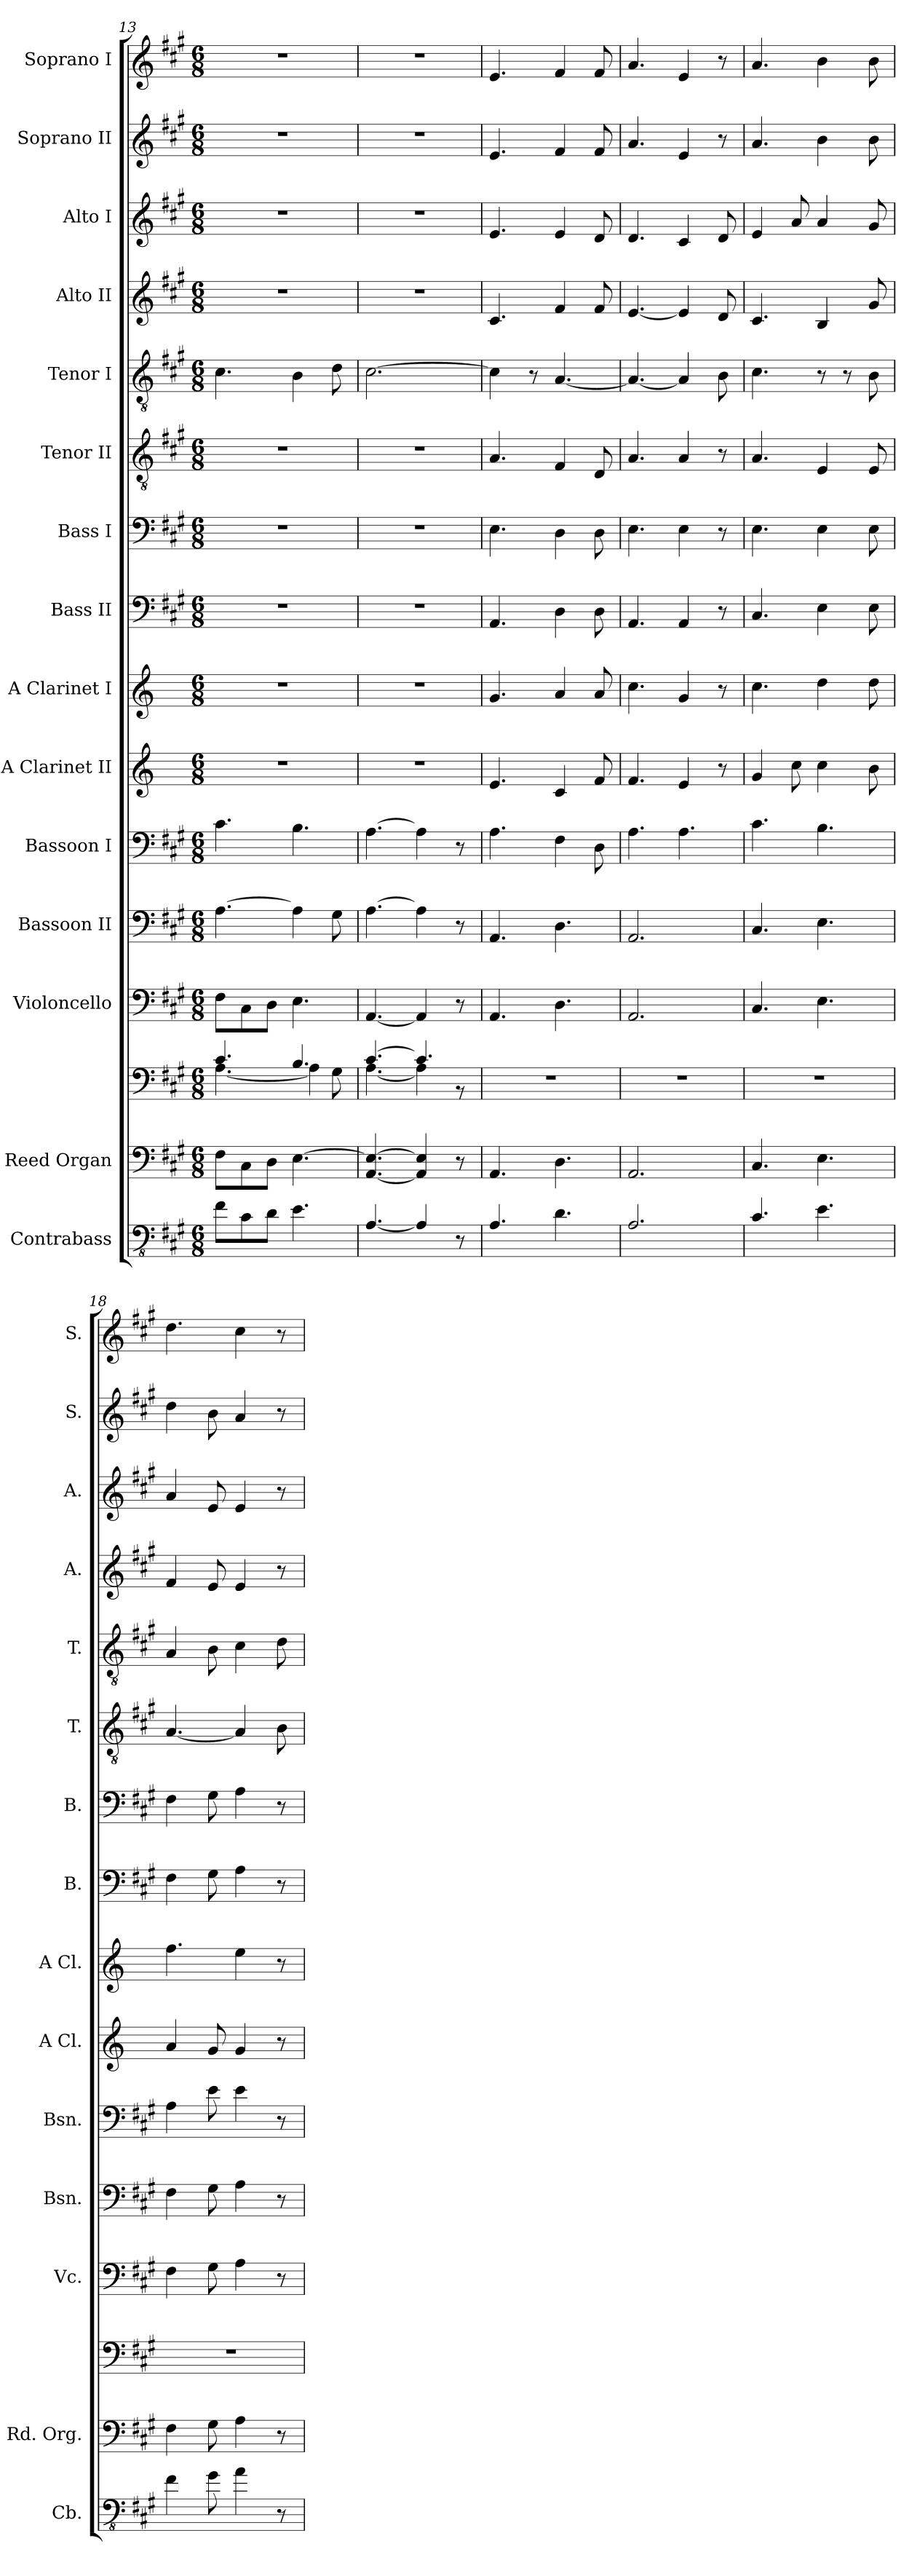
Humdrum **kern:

**kern	**kern	**kern	**kern	**kern	**kern	**kern	**kern	**kern	**kern	**kern	**kern	**kern	**kern	**kern	**kern
*part15	*part14	*part14	*part13	*part12	*part11	*part10	*part9	*part8	*part7	*part6	*part5	*part4	*part3	*part2	*part1
*staff16	*staff15	*staff14	*staff13	*staff12	*staff11	*staff10	*staff9	*staff8	*staff7	*staff6	*staff5	*staff4	*staff3	*staff2	*staff1
*I"Contrabass	*I"Reed Organ	*	*I"Violoncello	*I"Bassoon II	*I"Bassoon I	*I"A Clarinet II	*I"A Clarinet I	*I"Bass II	*I"Bass I	*I"Tenor II	*I"Tenor I	*I"Alto II	*I"Alto I	*I"Soprano II	*I"Soprano I
*I'Cb.	*I'Rd. Org.	*	*I'Vc.	*I'Bsn.	*I'Bsn.	*I'A Cl.	*I'A Cl.	*I'B.	*I'B.	*I'T.	*I'T.	*I'A.	*I'A.	*I'S.	*I'S.
*clefFv4	*clefF4	*clefF4	*clefF4	*clefF4	*clefF4	*clefG2	*clefG2	*clefF4	*clefF4	*clefGv2	*clefGv2	*clefG2	*clefG2	*clefG2	*clefG2
*ITrd7c12	*	*	*	*	*	*ITrd2c3	*ITrd2c3	*	*	*	*	*	*	*	*
*k[f#c#g#]	*k[f#c#g#]	*k[f#c#g#]	*k[f#c#g#]	*k[f#c#g#]	*k[f#c#g#]	*k[f#c#g#]	*k[f#c#g#]	*k[f#c#g#]	*k[f#c#g#]	*k[f#c#g#]	*k[f#c#g#]	*k[f#c#g#]	*k[f#c#g#]	*k[f#c#g#]	*k[f#c#g#]
*M6/8	*M6/8	*M6/8	*M6/8	*M6/8	*M6/8	*M6/8	*M6/8	*M6/8	*M6/8	*M6/8	*M6/8	*M6/8	*M6/8	*M6/8	*M6/8
=13	=13	=13	=13	=13	=13	=13	=13	=13	=13	=13	=13	=13	=13	=13	=13
*	*	*^	*	*	*	*	*	*	*	*	*	*	*	*	*
8FF#\L	8F#\L	4.c#/	[4.A\	8F#\L	[4.A\	4.c#\	2.r	2.r	2.r	2.r	2.r	4.c#\	2.r	2.r	2.r	2.r
8CC#\	8C#\	.	.	8C#\	.	.	.	.	.	.	.	.	.	.	.	.
8DD\J	8D\J	.	.	8D\J	.	.	.	.	.	.	.	.	.	.	.	.
4.EE\	[4.E\	4.B/	4A\]	4.E\	4A\]	4.B\	.	.	.	.	.	4B\	.	.	.	.
.	.	.	8G#\	.	8G#\	.	.	.	.	.	.	8d\	.	.	.	.
=14	=14	=14	=14	=14	=14	=14	=14	=14	=14	=14	=14	=14	=14	=14	=14	=14
[4.AAA/	[4.AA/ 4.E/_	[4.c#/	[4.A\	[4.AA/	[4.A\	[4.A\	2.r	2.r	2.r	2.r	2.r	[2.c#\	2.r	2.r	2.r	2.r
4AAA/]	4AA/] 4E/]	4.c#/]	4A\]	4AA/]	4A\]	4A\]	.	.	.	.	.	.	.	.	.	.
8r	8r	.	8r	8r	8r	8r	.	.	.	.	.	.	.	.	.	.
*	*	*v	*v	*	*	*	*	*	*	*	*	*	*	*	*	*
=15	=15	=15	=15	=15	=15	=15	=15	=15	=15	=15	=15	=15	=15	=15	=15
4.AAA/	4.AA/	2.r	4.AA/	4.AA/	4.A\	4.c#/	4.e/	4.AA/	4.E\	4.A/	4c#\]	4.c#/	4.e/	4.e/	4.e/
.	.	.	.	.	.	.	.	.	.	.	8r	.	.	.	.
4.DD\	4.D\	.	4.D\	4.D\	4F#\	4A/	4f#/	4D\	4D\	4F#/	[4.A/	4f#/	4e/	4f#/	4f#/
.	.	.	.	.	8D\	8d/	8f#/	8D\	8D\	8D/	.	8f#/	8d/	8f#/	8f#/
=16	=16	=16	=16	=16	=16	=16	=16	=16	=16	=16	=16	=16	=16	=16	=16
2.AAA/	2.AA/	2.r	2.AA/	2.AA/	4.A\	4.d/	4.a\	4.AA/	4.E\	4.A/	4.A/_	[4.e/	4.d/	4.a/	4.a/
.	.	.	.	.	4.A\	4c#/	4e/	4AA/	4E\	4A/	4A/]	4e/]	4c#/	4e/	4e/
.	.	.	.	.	.	8r	8r	8r	8r	8r	8B\	8d/	8d/	8r	8r
!!LO:PB:g=z
=17	=17	=17	=17	=17	=17	=17	=17	=17	=17	=17	=17	=17	=17	=17	=17
4.CC#/	4.C#/	2.r	4.C#/	4.C#/	4.c#\	4e/	4.a\	4.C#/	4.E\	4.A/	4.c#\	4.c#/	4e/	4.a/	4.a/
.	.	.	.	.	.	8a\	.	.	.	.	.	.	8a/	.	.
4.EE\	4.E\	.	4.E\	4.E\	4.B\	4a\	4b\	4E\	4E\	4E/	8r	4B/	4a/	4b\	4b\
.	.	.	.	.	.	.	.	.	.	.	8r	.	.	.	.
.	.	.	.	.	.	8g#\	8b\	8E\	8E\	8E/	8B\	8g#/	8g#/	8b\	8b\
=18	=18	=18	=18	=18	=18	=18	=18	=18	=18	=18	=18	=18	=18	=18	=18
4FF#\	4F#\	2.r	4F#\	4F#\	4A\	4f#/	4.dd\	4F#\	4F#\	[4.A/	4A/	4f#/	4a/	4dd\	4.dd\
8GG#\	8G#\	.	8G#\	8G#\	8e\	8e/	.	8G#\	8G#\	.	8B\	8e/	8e/	8b\	.
4AA\	4A\	.	4A\	4A\	4e\	4e/	4cc#\	4A\	4A\	4A/]	4c#\	4e/	4e/	4a/	4cc#\
8r	8r	.	8r	8r	8r	8r	8r	8r	8r	8B\	8d\	8r	8r	8r	8r
=	=	=	=	=	=	=	=	=	=	=	=	=	=	=	=
*-	*-	*-	*-	*-	*-	*-	*-	*-	*-	*-	*-	*-	*-	*-	*-
